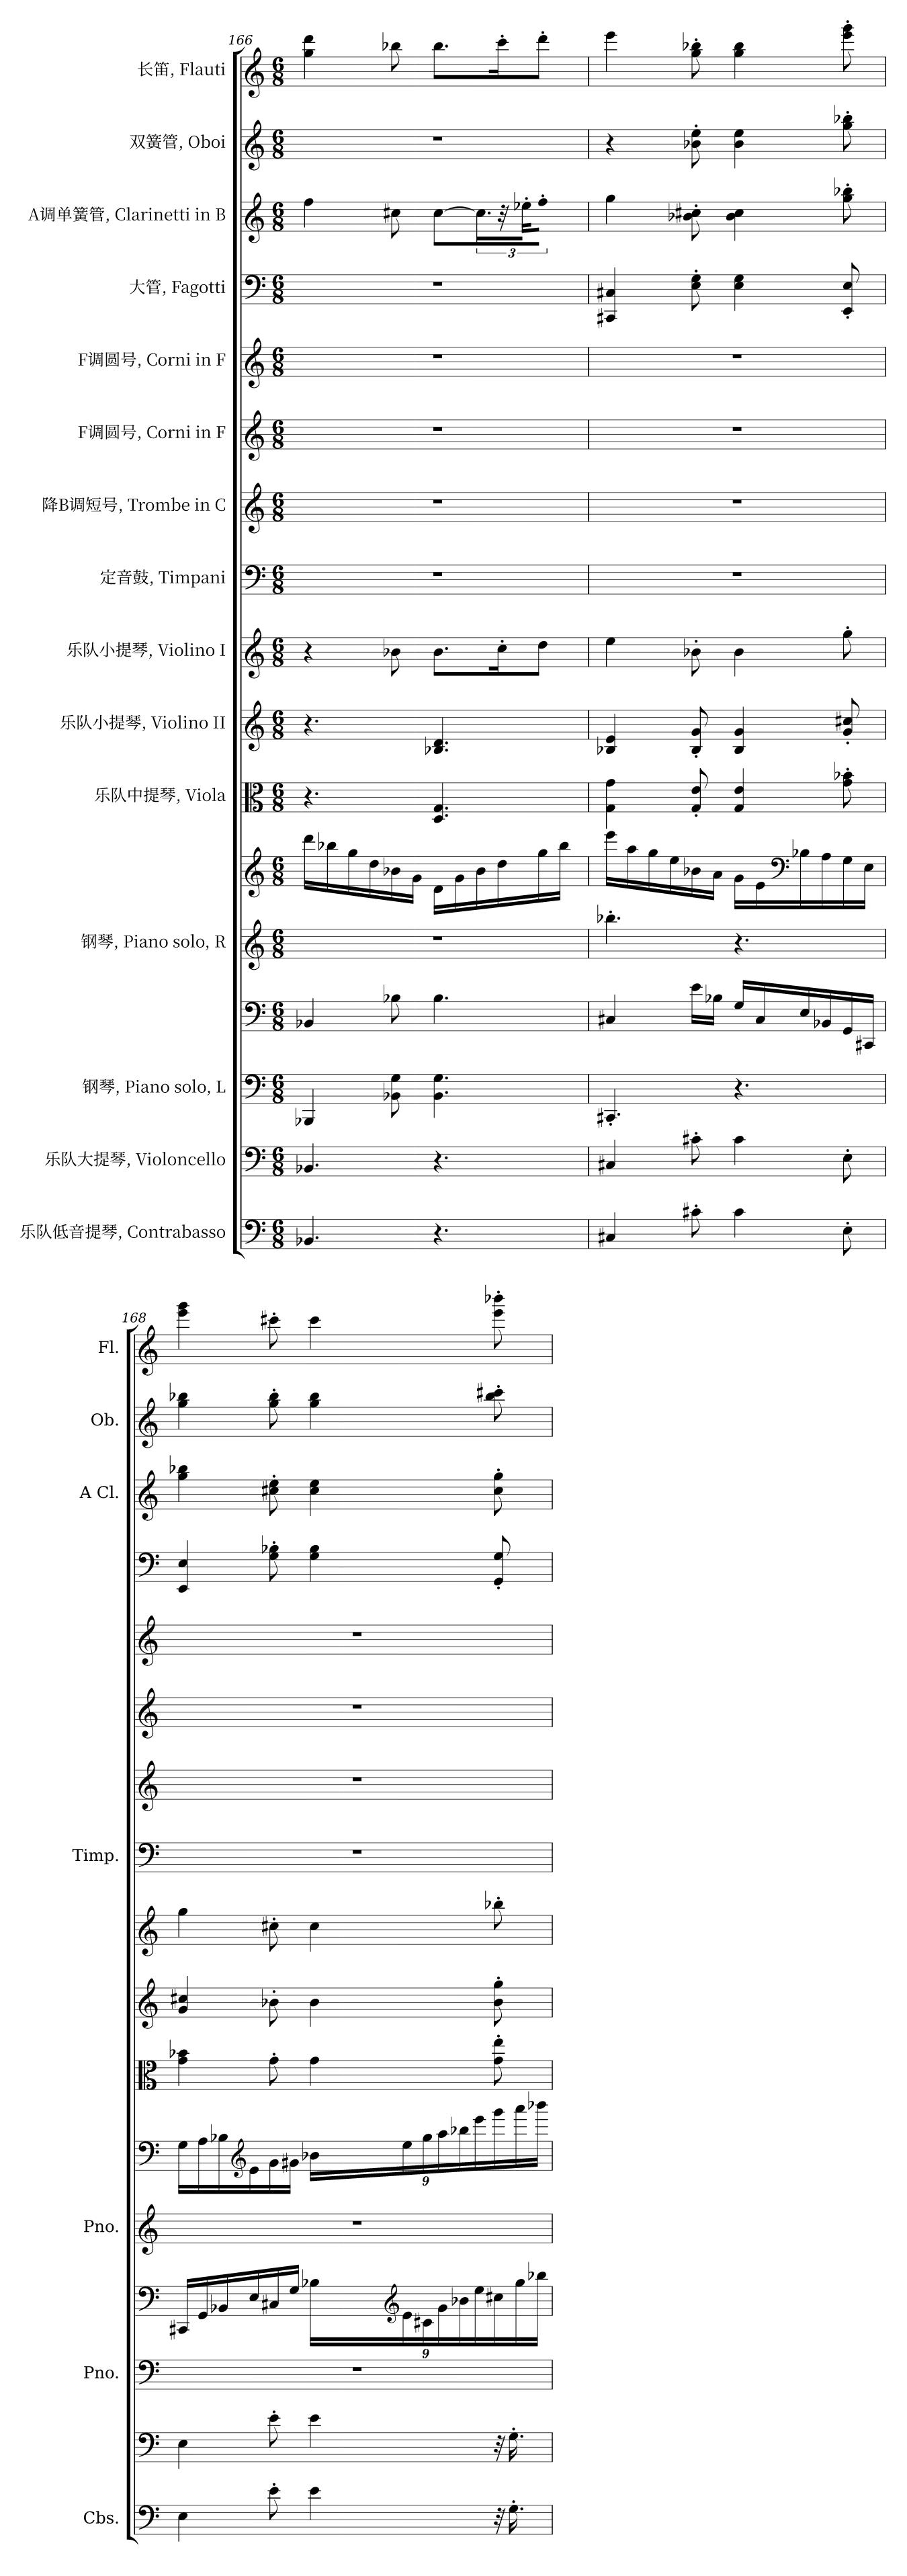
**kern	**kern	**kern	**kern	**kern	**kern	**kern	**kern	**kern	**kern	**kern	**kern	**kern	**kern	**kern	**kern	**kern
*part15	*part14	*part13	*part13	*part12	*part12	*part11	*part10	*part9	*part8	*part7	*part6	*part5	*part4	*part3	*part2	*part1
*staff17	*staff16	*staff15	*staff14	*staff13	*staff12	*staff11	*staff10	*staff9	*staff8	*staff7	*staff6	*staff5	*staff4	*staff3	*staff2	*staff1
*I"乐队低音提琴, Contrabasso	*I"乐队大提琴, Violoncello	*I"钢琴, Piano solo, L	*	*I"钢琴, Piano solo, R	*	*I"乐队中提琴, Viola	*I"乐队小提琴, Violino II	*I"乐队小提琴, Violino I	*I"定音鼓, Timpani	*I"降B调短号, Trombe in C	*I"F调圆号, Corni in F	*I"F调圆号, Corni in F	*I"大管, Fagotti	*I"A调单簧管, Clarinetti in B	*I"双簧管, Oboi	*I"长笛, Flauti
*I'Cbs.	*	*I'Pno.	*	*I'Pno.	*	*	*	*	*I'Timp.	*	*	*	*	*I'A Cl.	*I'Ob.	*I'Fl.
*clefF4	*clefF4	*clefF4	*clefF4	*clefG2	*clefG2	*clefC3	*clefG2	*clefG2	*clefF4	*clefG2	*clefG2	*clefG2	*clefF4	*clefG2	*clefG2	*clefG2
*ITrd7c12	*	*	*	*	*	*	*	*	*	*ITrd1c2	*ITrd4c7	*ITrd4c7	*	*ITrd2c3	*	*
*k[]	*k[]	*k[]	*k[]	*k[]	*k[]	*k[]	*k[]	*k[]	*k[]	*k[b-e-]	*k[b-]	*k[b-]	*k[]	*k[f#c#g#]	*k[]	*k[]
*M6/8	*M6/8	*M6/8	*M6/8	*M6/8	*M6/8	*M6/8	*M6/8	*M6/8	*M6/8	*M6/8	*M6/8	*M6/8	*M6/8	*M6/8	*M6/8	*M6/8
*MM142	*MM142	*MM142	*MM142	*MM142	*MM142	*MM142	*MM142	*MM142	*MM142	*MM142	*MM142	*MM142	*MM142	*MM142	*MM142	*MM142
=166	=166	=166	=166	=166	=166	=166	=166	=166	=166	=166	=166	=166	=166	=166	=166	=166
4.BBB-X/	4.BB-X/	4BBB-X/	4BB-X/	2.r	16ddd\LL	4.r	4.r	4r	2.r	2.r	2.r	2.r	2.r	4dd\	2.r	4gg\ 4ddd\
.	.	.	.	.	16bb-X\	.	.	.	.	.	.	.	.	.	.	.
.	.	.	.	.	16gg\	.	.	.	.	.	.	.	.	.	.	.
.	.	.	.	.	16dd\	.	.	.	.	.	.	.	.	.	.	.
.	.	8BB-X\ 8G\	8B-X\	.	16b-X\	.	.	8b-X\	.	.	.	.	.	8a#X\	.	8bb-X\
.	.	.	.	.	16g\JJ	.	.	.	.	.	.	.	.	.	.	.
*	*	*	*	*	*	*	*	*	*	*	*	*	*	*	*	*MM146
4.r	4.r	4.BB-\ 4.G\	4.B-\	.	16d\LL	4.D/ 4.G/	4.B-X/ 4.d/	8.b-\L	.	.	.	.	.	[8a#\L	.	8.bb-\L
.	.	.	.	.	16g\	.	.	.	.	.	.	.	.	.	.	.
.	.	.	.	.	16b-\	.	.	.	.	.	.	.	.	24.a#\Jk]	.	.
.	.	.	.	.	16dd\	.	.	16cc'\K	.	.	.	.	.	48r	.	16ccc'\K
.	.	.	.	.	.	.	.	.	.	.	.	.	.	24ccn'\KL	.	.
.	.	.	.	.	16gg\	.	.	8dd\J	.	.	.	.	.	8dd'\J	.	8ddd'\J
.	.	.	.	.	16bb-\JJ	.	.	.	.	.	.	.	.	.	.	.
!!LO:PB:g=z
=167	=167	=167	=167	=167	=167	=167	=167	=167	=167	=167	=167	=167	=167	=167	=167	=167
*	*	*	*	*	*	*	*	*	*	*	*	*	*	*	*	*MM142
4CC#X/	4C#X/	4.CC#X'/	4C#X/	4.bb-X'\	16eee\LL	4G\ 4g\	4B-X/ 4e/	4ee\	2.r	2.r	2.r	2.r	4CC#X/ 4C#X/	4ee\	4r	4eee\
.	.	.	.	.	16aa\	.	.	.	.	.	.	.	.	.	.	.
.	.	.	.	.	16gg\	.	.	.	.	.	.	.	.	.	.	.
.	.	.	.	.	16ee\	.	.	.	.	.	.	.	.	.	.	.
8C#X'\	8c#X'\	.	16e\LL	.	16b-X\	8G/' 8e/'	8B-/' 8g/'	8b-X'\	.	.	.	.	8E\' 8G\'	8gn\' 8a#X\'	8b-X\' 8ee\'	8gg\' 8bb-X\'
.	.	.	16B-X\JJ	.	16a\JJ	.	.	.	.	.	.	.	.	.	.	.
*	*	*	*	*	*	*	*	*	*	*	*	*	*	*	*	*MM146
4C#\	4c#\	4.r	16G/LL	4.r	16g\LL	4G/ 4e/	4B-/ 4g/	4b-\	.	.	.	.	4E\ 4G\	4g\ 4a#\	4b-\ 4ee\	4gg\ 4bb-\
.	.	.	16C#/	.	16e\	.	.	.	.	.	.	.	.	.	.	.
*	*	*	*	*	*clefF4	*	*	*	*	*	*	*	*	*	*	*
.	.	.	16E/	.	16B-X\	.	.	.	.	.	.	.	.	.	.	.
.	.	.	16BB-X/	.	16A\	.	.	.	.	.	.	.	.	.	.	.
8EE'\	8E'\	.	16GG/	.	16G\	8g\' 8b-X\'	8g/' 8cc#X/'	8gg'\	.	.	.	.	8EE/' 8E/'	8ee\' 8ggn\'	8gg\' 8bb-X\'	8eee\' 8ggg\'
.	.	.	16CC#X/JJ	.	16E\JJ	.	.	.	.	.	.	.	.	.	.	.
!!LO:PB:g=z
=168	=168	=168	=168	=168	=168	=168	=168	=168	=168	=168	=168	=168	=168	=168	=168	=168
*	*	*	*	*	*	*	*	*	*	*	*	*	*	*	*	*MM142
4EE\	4E\	2.r	16CC#X/LL	2.r	16G\LL	4g\ 4b-X\	4g/ 4cc#X/	4gg\	2.r	2.r	2.r	2.r	4EE/ 4E/	4ee\ 4ggn\	4gg\ 4bb-X\	4eee\ 4ggg\
.	.	.	16GG/	.	16A\	.	.	.	.	.	.	.	.	.	.	.
.	.	.	16BB-X/	.	16B-X\	.	.	.	.	.	.	.	.	.	.	.
*	*	*	*	*	*clefG2	*	*	*	*	*	*	*	*	*	*	*
.	.	.	16E/	.	16e\	.	.	.	.	.	.	.	.	.	.	.
8E'\	8e'\	.	16C#X/	.	16g\	8g'\	8b-X'\	8cc#X'\	.	.	.	.	8G\' 8B-X\'	8a#X\' 8cc#\'	8gg\' 8bb-\'	8ccc#X'\
.	.	.	16G/JJ	.	16g#X\JJ	.	.	.	.	.	.	.	.	.	.	.
*	*	*	*Xbrackettup	*	*Xbrackettup	*	*	*	*	*	*	*	*	*	*	*
*	*	*	*	*	*	*	*	*	*	*	*	*	*	*	*	*MM138
4E\	4e\	.	24B-X\LL	.	24b-X\LL	4g\	4b-\	4cc#\	.	.	.	.	4G\ 4B-\	4a#\ 4cc#\	4gg\ 4bb-\	4ccc#\
*	*	*	*clefG2	*	*	*	*	*	*	*	*	*	*	*	*	*
.	.	.	24e\	.	24ee\	.	.	.	.	.	.	.	.	.	.	.
.	.	.	24c#X\	.	24gg\	.	.	.	.	.	.	.	.	.	.	.
.	.	.	24g\	.	24aa\	.	.	.	.	.	.	.	.	.	.	.
.	.	.	24b-X\	.	24bb-X\	.	.	.	.	.	.	.	.	.	.	.
.	.	.	24ee\	.	24eee\	.	.	.	.	.	.	.	.	.	.	.
32r	32r	.	24cc#X\	.	24ggg\	8g\' 8ee\'	8b-\' 8gg\'	8bb-X'\	.	.	.	.	8GG/' 8G/'	8a#\' 8ee\'	8bb-\' 8ccc#X\'	8eee\' 8bbb-X\'
16.GG'\	16.G'\	.	.	.	.	.	.	.	.	.	.	.	.	.	.	.
.	.	.	24gg\	.	24aaa\	.	.	.	.	.	.	.	.	.	.	.
.	.	.	24bb-X\JJ	.	24bbb-X\JJ	.	.	.	.	.	.	.	.	.	.	.
=	=	=	=	=	=	=	=	=	=	=	=	=	=	=	=	=
*-	*-	*-	*-	*-	*-	*-	*-	*-	*-	*-	*-	*-	*-	*-	*-	*-
